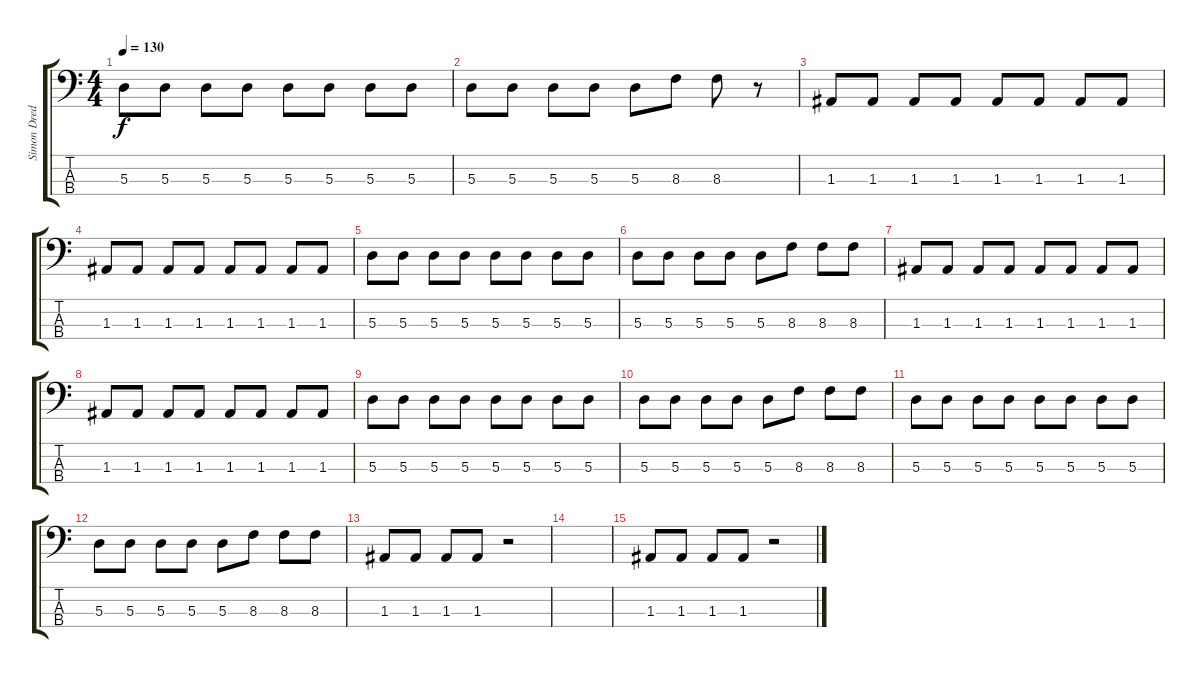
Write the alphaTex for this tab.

\track ("Simon Dredo" "Simon Dred") {instrument electricbassfinger}
\staff {score tabs}
\tuning (G2 D2 A1 E1) {hide}
\ts (4 4)
\tempo 130
\clef f4
\ks c
5.3.8{dy f} 5.3.8 5.3.8 5.3.8 5.3.8 5.3.8 5.3.8 5.3.8 |
5.3.8 5.3.8 5.3.8 5.3.8 5.3.8 8.3.8 8.3.8 r.8 |
1.3.8 1.3.8 1.3.8 1.3.8 1.3.8 1.3.8 1.3.8 1.3.8 |
1.3.8 1.3.8 1.3.8 1.3.8 1.3.8 1.3.8 1.3.8 1.3.8 |
5.3.8 5.3.8 5.3.8 5.3.8 5.3.8 5.3.8 5.3.8 5.3.8 |
5.3.8 5.3.8 5.3.8 5.3.8 5.3.8 8.3.8 8.3.8 8.3.8 |
1.3.8 1.3.8 1.3.8 1.3.8 1.3.8 1.3.8 1.3.8 1.3.8 |
1.3.8 1.3.8 1.3.8 1.3.8 1.3.8 1.3.8 1.3.8 1.3.8 |
5.3.8 5.3.8 5.3.8 5.3.8 5.3.8 5.3.8 5.3.8 5.3.8 |
5.3.8 5.3.8 5.3.8 5.3.8 5.3.8 8.3.8 8.3.8 8.3.8 |
5.3.8 5.3.8 5.3.8 5.3.8 5.3.8 5.3.8 5.3.8 5.3.8 |
5.3.8 5.3.8 5.3.8 5.3.8 5.3.8 8.3.8 8.3.8 8.3.8 |
1.3.8 1.3.8 1.3.8 1.3.8 r.2 |
|
1.3.8 1.3.8 1.3.8 1.3.8 r.2
